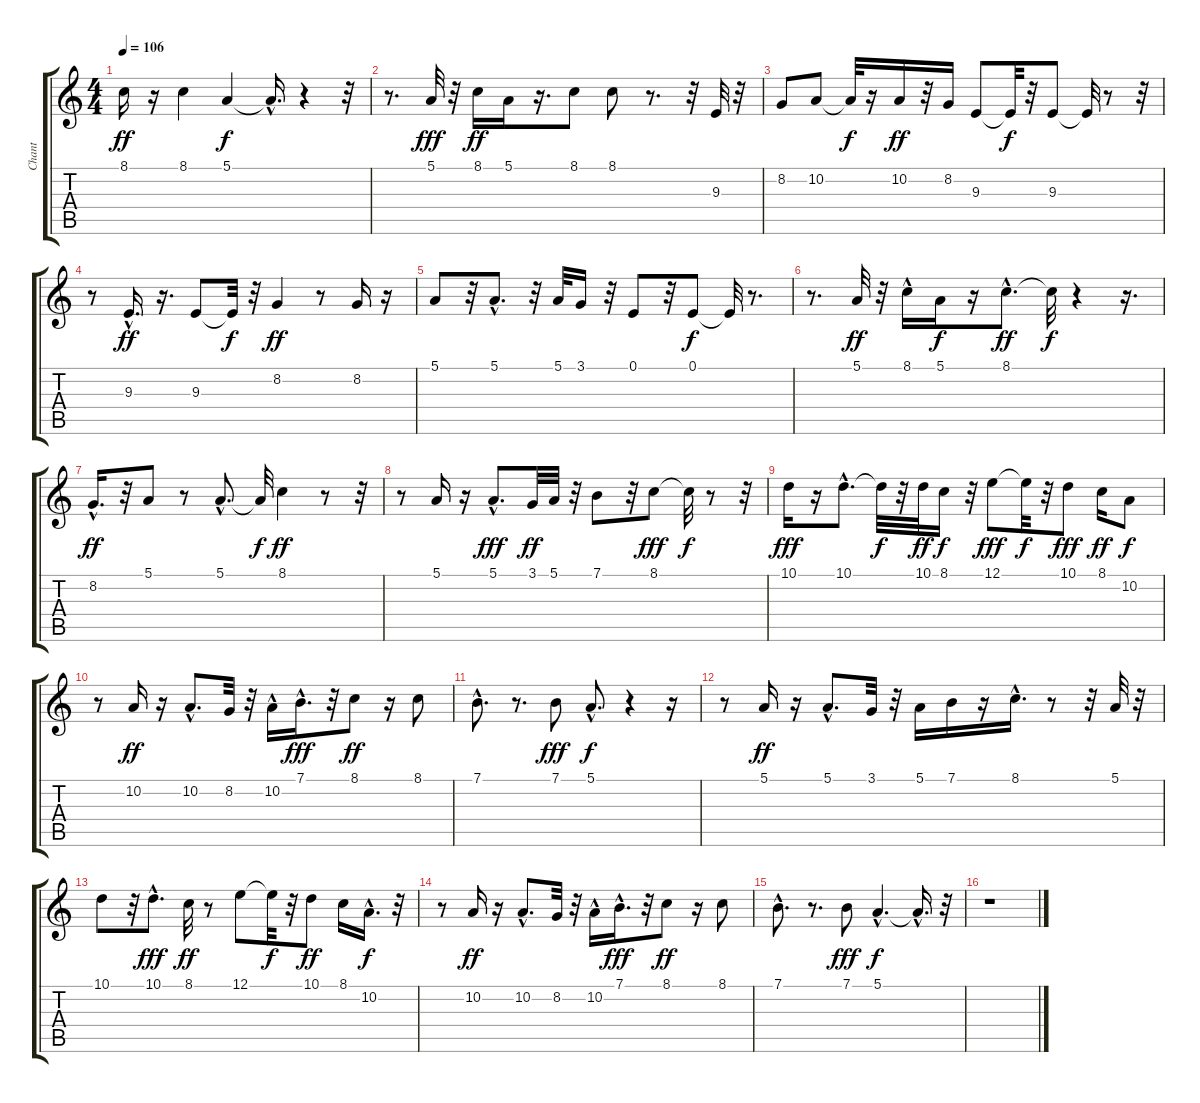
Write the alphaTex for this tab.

\track ("Chant" "Chant") {instrument harmonica}
\staff {score tabs}
\tuning (E4 B3 G3 D3 A2 E2) {hide}
\ts (4 4)
\tempo 106
\clef g2
\ks c
8.1.16{dy ff} r.16 8.1.4 5.1.4{dy f} 5.1{hac t}.16{d} r.4 r.32 |
r.8{d} 5.1.32{dy fff} r.32 8.1.16{dy ff} 5.1.16 r.16{d} 8.1.8 8.1.8 r.8{d} r.32 9.3.32 r.32 |
8.2.8 10.2.8 10.2{t}.32{dy f} r.16 10.2.16{dy ff} r.32 8.2.16 9.3.8 9.3{t}.32{dy f} r.32 9.3.8 9.3{t}.32 r.8 r.32 |
r.8 9.3{hac}.16{d dy ff} r.16{d} 9.3.8 9.3{t}.32{dy f} r.32 8.2.4{dy ff} r.8 8.2.16 r.16 |
5.1.8 r.32 5.1{hac}.8{d} r.32 5.1.32 3.1.16 r.32 0.1.8 r.32 0.1.8{dy f} 0.1{t}.32 r.8{d} |
r.8{d} 5.1.32{dy ff} r.32 8.1{hac}.16 5.1.16{dy f} r.16 8.1{hac}.8{d dy ff} 8.1{t}.32{dy f} r.4 r.16{d} |
8.2{hac}.16{d dy ff} r.32 5.1.8 r.8 5.1{hac}.8{d} 5.1{t}.32{dy f} 8.1.4{dy ff} r.8 r.32 |
r.8 5.1.16 r.16 5.1{hac}.8{d dy fff} 3.1.32{dy ff} 5.1.32 r.32 7.1.8 r.32 8.1.8{dy fff} 8.1{t}.32{dy f} r.8 r.32 |
10.1.16{dy fff} r.16 10.1{hac}.8{d} 10.1{t}.32{dy f} r.32 10.1.32{dy ff} 8.1.16{dy f} r.32 12.1.8{dy fff} 12.1{t}.32{dy f} r.32 10.1.8{dy fff} 8.1.16{dy ff} 10.2.8{dy f} |
r.8 10.2.16{dy ff} r.16 10.2{hac}.8{d} 8.2.32 r.32 10.2{hac}.16 7.1{hac}.16{d dy fff} r.32 8.1.8{dy ff} r.16 8.1.8 |
7.1{hac}.8{d} r.8{d} 7.1.8{dy fff} 5.1{hac}.8{d dy f} r.4 r.16 |
r.8 5.1.16{dy ff} r.16 5.1{hac}.8{d} 3.1.32 r.32 5.1.16 7.1.16 r.16 8.1{hac}.16{d} r.8 r.32 5.1.32 r.32 |
10.1.8 r.32 10.1{hac}.8{d dy fff} 8.1.32{dy ff} r.8 12.1.8 12.1{t}.32{dy f} r.32 10.1.8{dy ff} 8.1.16 10.2{hac}.16{d dy f} r.32 |
r.8 10.2.16{dy ff} r.16 10.2{hac}.8{d} 8.2.32 r.32 10.2{hac}.16 7.1{hac}.16{d dy fff} r.32 8.1.8{dy ff} r.16 8.1.8 |
7.1{hac}.8{d} r.8{d} 7.1.8{dy fff} 5.1{hac}.4{d dy f} 5.1{hac t}.16{d} r.32 |
r.1
